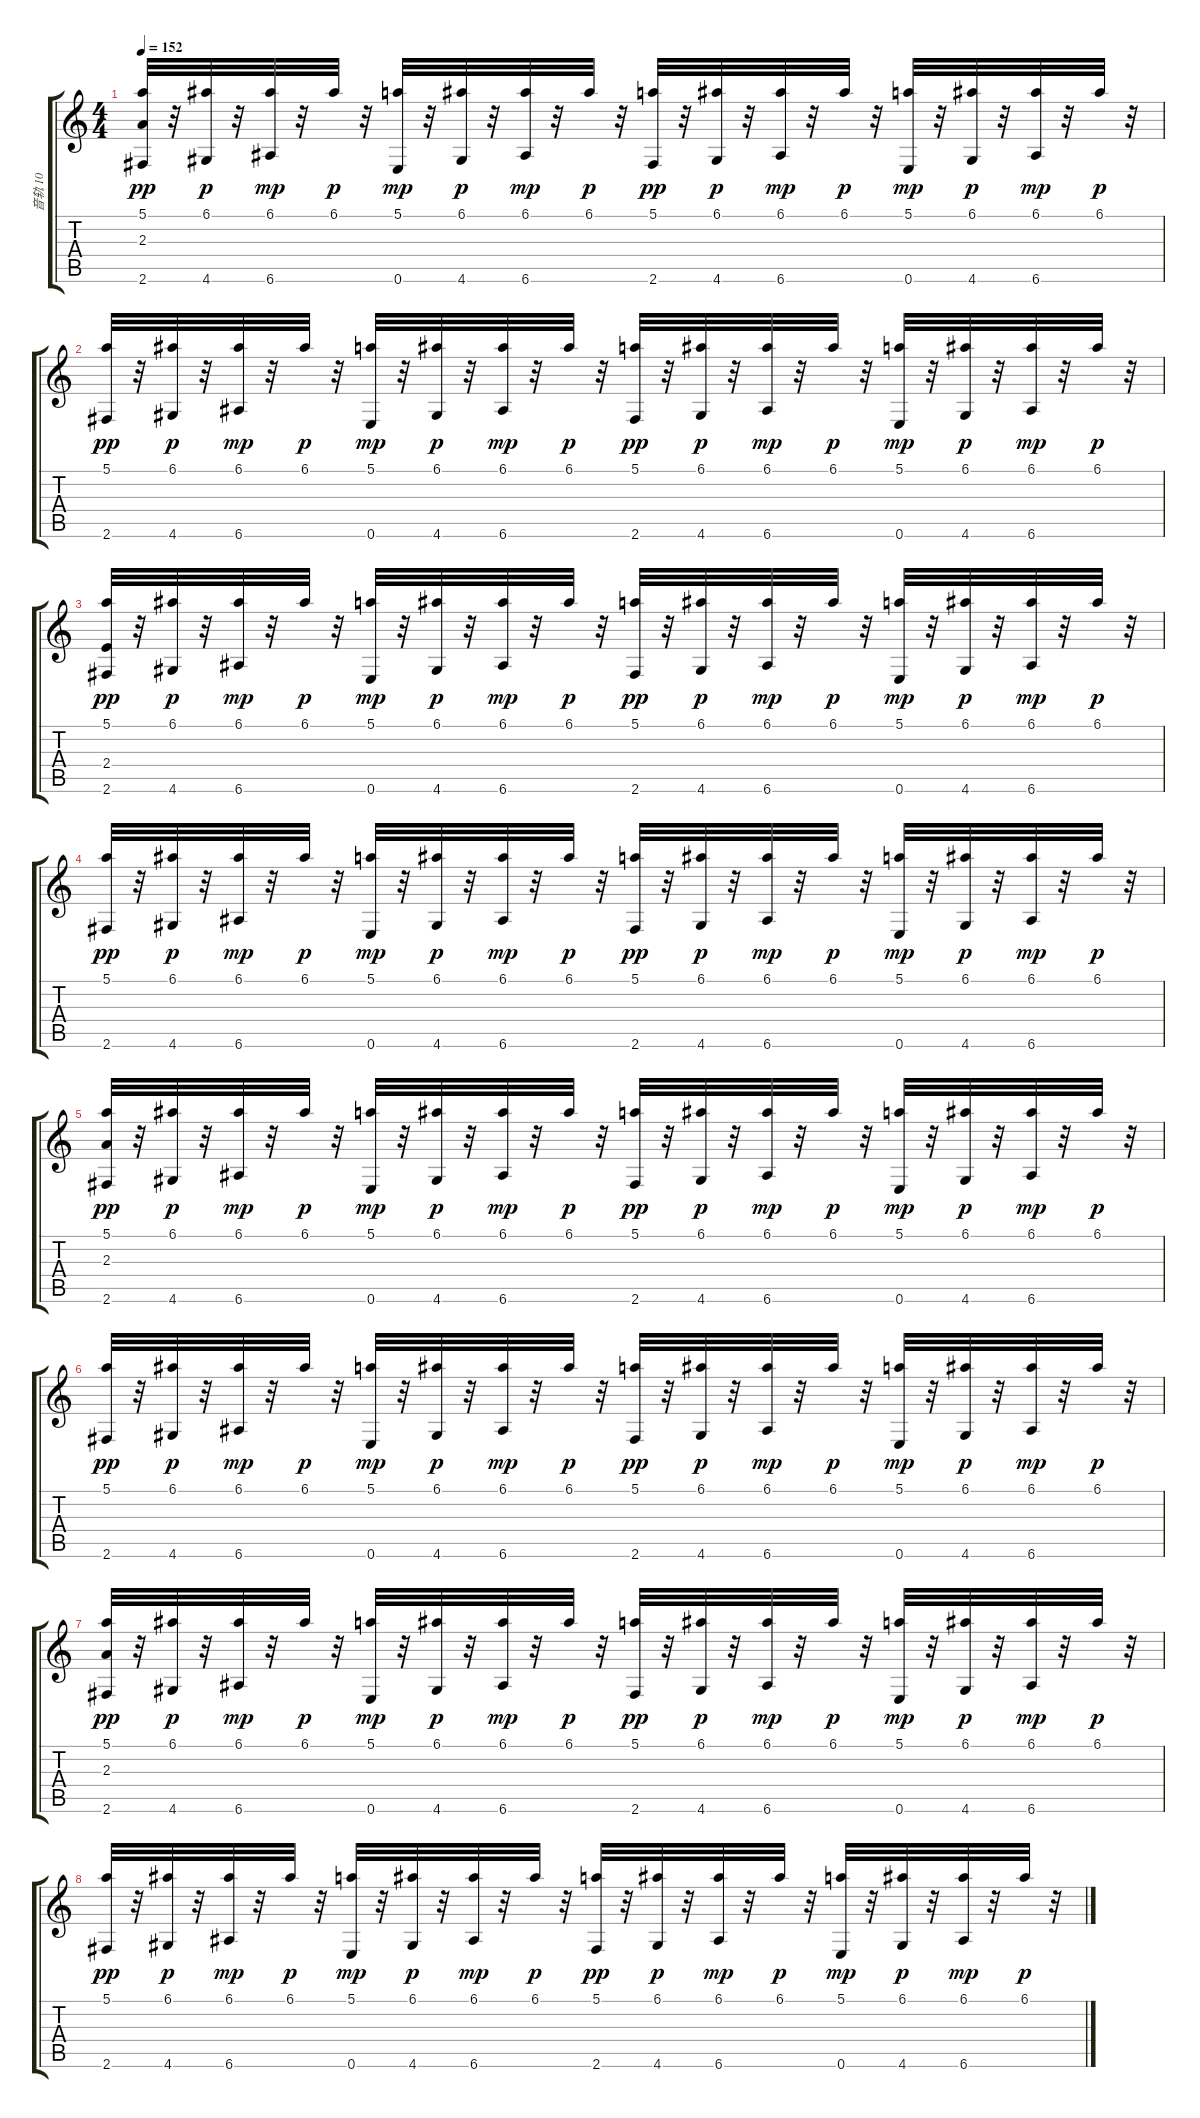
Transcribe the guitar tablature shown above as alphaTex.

\track ("音轨 10" "音轨 10") {instrument acousticguitarsteel}
\staff {score tabs}
\tuning (E4 B3 G3 D3 A2 E2) {hide}
\ts (4 4)
\tempo 152
\clef g2
\ks c
(5.1 2.3 2.6).32{dy pp} r.32 (6.1 4.6).32{dy p} r.32 (6.1 6.6).32{dy mp} r.32 6.1.32{dy p} r.32 (5.1 0.6).32{dy mp} r.32 (6.1 4.6).32{dy p} r.32 (6.1 6.6).32{dy mp} r.32 6.1.32{dy p} r.32 (5.1 2.6).32{dy pp} r.32 (6.1 4.6).32{dy p} r.32 (6.1 6.6).32{dy mp} r.32 6.1.32{dy p} r.32 (5.1 0.6).32{dy mp} r.32 (6.1 4.6).32{dy p} r.32 (6.1 6.6).32{dy mp} r.32 6.1.32{dy p} r.32 |
(5.1 2.6).32{dy pp} r.32 (6.1 4.6).32{dy p} r.32 (6.1 6.6).32{dy mp} r.32 6.1.32{dy p} r.32 (5.1 0.6).32{dy mp} r.32 (6.1 4.6).32{dy p} r.32 (6.1 6.6).32{dy mp} r.32 6.1.32{dy p} r.32 (5.1 2.6).32{dy pp} r.32 (6.1 4.6).32{dy p} r.32 (6.1 6.6).32{dy mp} r.32 6.1.32{dy p} r.32 (5.1 0.6).32{dy mp} r.32 (6.1 4.6).32{dy p} r.32 (6.1 6.6).32{dy mp} r.32 6.1.32{dy p} r.32 |
(5.1 2.4 2.6).32{dy pp} r.32 (6.1 4.6).32{dy p} r.32 (6.1 6.6).32{dy mp} r.32 6.1.32{dy p} r.32 (5.1 0.6).32{dy mp} r.32 (6.1 4.6).32{dy p} r.32 (6.1 6.6).32{dy mp} r.32 6.1.32{dy p} r.32 (5.1 2.6).32{dy pp} r.32 (6.1 4.6).32{dy p} r.32 (6.1 6.6).32{dy mp} r.32 6.1.32{dy p} r.32 (5.1 0.6).32{dy mp} r.32 (6.1 4.6).32{dy p} r.32 (6.1 6.6).32{dy mp} r.32 6.1.32{dy p} r.32 |
(5.1 2.6).32{dy pp} r.32 (6.1 4.6).32{dy p} r.32 (6.1 6.6).32{dy mp} r.32 6.1.32{dy p} r.32 (5.1 0.6).32{dy mp} r.32 (6.1 4.6).32{dy p} r.32 (6.1 6.6).32{dy mp} r.32 6.1.32{dy p} r.32 (5.1 2.6).32{dy pp} r.32 (6.1 4.6).32{dy p} r.32 (6.1 6.6).32{dy mp} r.32 6.1.32{dy p} r.32 (5.1 0.6).32{dy mp} r.32 (6.1 4.6).32{dy p} r.32 (6.1 6.6).32{dy mp} r.32 6.1.32{dy p} r.32 |
(5.1 2.3 2.6).32{dy pp} r.32 (6.1 4.6).32{dy p} r.32 (6.1 6.6).32{dy mp} r.32 6.1.32{dy p} r.32 (5.1 0.6).32{dy mp} r.32 (6.1 4.6).32{dy p} r.32 (6.1 6.6).32{dy mp} r.32 6.1.32{dy p} r.32 (5.1 2.6).32{dy pp} r.32 (6.1 4.6).32{dy p} r.32 (6.1 6.6).32{dy mp} r.32 6.1.32{dy p} r.32 (5.1 0.6).32{dy mp} r.32 (6.1 4.6).32{dy p} r.32 (6.1 6.6).32{dy mp} r.32 6.1.32{dy p} r.32 |
(5.1 2.6).32{dy pp} r.32 (6.1 4.6).32{dy p} r.32 (6.1 6.6).32{dy mp} r.32 6.1.32{dy p} r.32 (5.1 0.6).32{dy mp} r.32 (6.1 4.6).32{dy p} r.32 (6.1 6.6).32{dy mp} r.32 6.1.32{dy p} r.32 (5.1 2.6).32{dy pp} r.32 (6.1 4.6).32{dy p} r.32 (6.1 6.6).32{dy mp} r.32 6.1.32{dy p} r.32 (5.1 0.6).32{dy mp} r.32 (6.1 4.6).32{dy p} r.32 (6.1 6.6).32{dy mp} r.32 6.1.32{dy p} r.32 |
(5.1 2.3 2.6).32{dy pp} r.32 (6.1 4.6).32{dy p} r.32 (6.1 6.6).32{dy mp} r.32 6.1.32{dy p} r.32 (5.1 0.6).32{dy mp} r.32 (6.1 4.6).32{dy p} r.32 (6.1 6.6).32{dy mp} r.32 6.1.32{dy p} r.32 (5.1 2.6).32{dy pp} r.32 (6.1 4.6).32{dy p} r.32 (6.1 6.6).32{dy mp} r.32 6.1.32{dy p} r.32 (5.1 0.6).32{dy mp} r.32 (6.1 4.6).32{dy p} r.32 (6.1 6.6).32{dy mp} r.32 6.1.32{dy p} r.32 |
(5.1 2.6).32{dy pp} r.32 (6.1 4.6).32{dy p} r.32 (6.1 6.6).32{dy mp} r.32 6.1.32{dy p} r.32 (5.1 0.6).32{dy mp} r.32 (6.1 4.6).32{dy p} r.32 (6.1 6.6).32{dy mp} r.32 6.1.32{dy p} r.32 (5.1 2.6).32{dy pp} r.32 (6.1 4.6).32{dy p} r.32 (6.1 6.6).32{dy mp} r.32 6.1.32{dy p} r.32 (5.1 0.6).32{dy mp} r.32 (6.1 4.6).32{dy p} r.32 (6.1 6.6).32{dy mp} r.32 6.1.32{dy p} r.32
